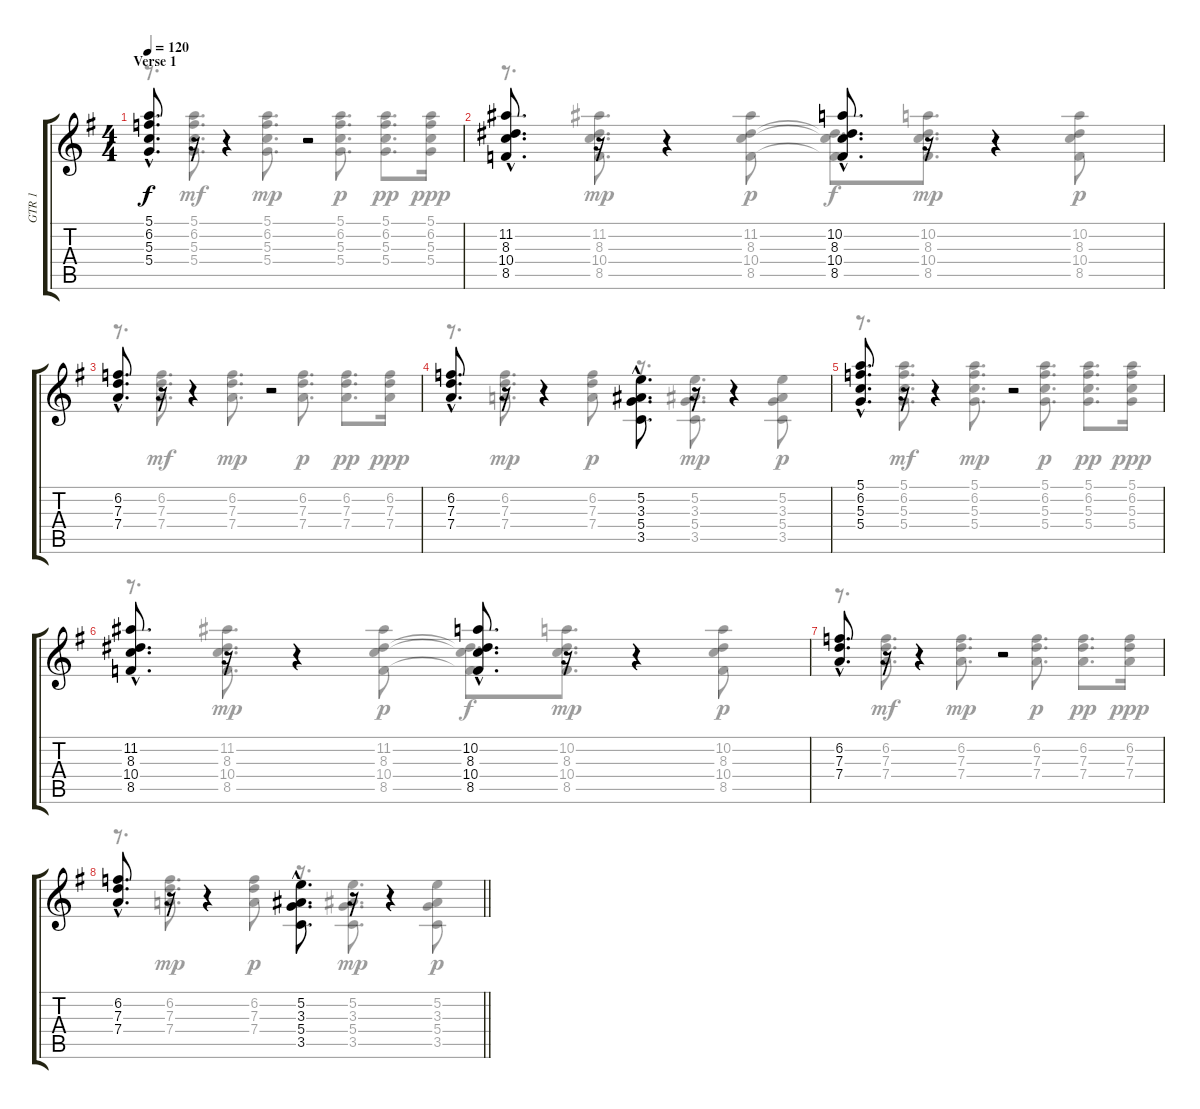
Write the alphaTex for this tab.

\track ("GTR 1" "GTR 1") {instrument electricguitarclean}
\staff {score tabs}
\tuning (E4 B3 G3 D3 A2 E2) {hide}
\voice
\ts (4 4)
\section ("" "Verse 1")
\tempo 120
\clef g2
\ks g
(5.1{hac} 6.2 5.3 5.4).8{d dy f} r.16 r.4 r.2 |
(11.2{hac} 8.3 10.4 8.5).8{d} r.16 r.4 (10.2{hac} 8.3 10.4 8.5).8{d} r.16 r.4 |
(6.2 7.3 7.4{hac}).8{d} r.16 r.4 r.2 |
(6.2{hac} 7.3 7.4).8{d} r.16 r.4 (5.2{hac} 3.3 5.4 3.5).8{d beam Down} r.16 r.4 |
(5.1{hac} 6.2 5.3 5.4).8{d} r.16 r.4 r.2 |
(11.2{hac} 8.3 10.4 8.5).8{d} r.16 r.4 (10.2{hac} 8.3 10.4 8.5).8{d} r.16 r.4 |
(6.2 7.3 7.4{hac}).8{d} r.16 r.4 r.2 |
\barLineRight lightlight
(6.2{hac} 7.3 7.4).8{d} r.16 r.4 (5.2{hac} 3.3 5.4 3.5).8{d beam Down} r.16 r.4
\voice
\clef g2
\ottava regular
\simile none
\ks g
r.8{d dy p} (5.1 6.2 5.3 5.4).8{d dy mf} (5.1 6.2 5.3 5.4).8{d dy mp} (5.1 6.2 5.3 5.4).8{d dy p} (5.1 6.2 5.3 5.4).8{d dy pp} (5.1 6.2 5.3 5.4).16{dy ppp} |
r.8{d} (11.2 8.3 10.4 8.5).8{d dy mp} (11.2 8.3 10.4 8.5).8{dy p} (8.3{t} 10.4{t} 8.5{t}).8{d dy f} (10.2 8.3 10.4 8.5).8{d dy mp} (10.2 8.3 10.4 8.5).8{dy p} |
r.8{d} (6.2 7.3 7.4).8{d dy mf} (6.2 7.3 7.4).8{d dy mp} (6.2 7.3 7.4).8{d dy p} (6.2 7.3 7.4).8{d dy pp} (6.2 7.3 7.4).16{dy ppp} |
r.8{d} (6.2 7.3 7.4).8{d dy mp} (6.2 7.3 7.4).8{dy p} r.8{d beam Down} (5.2 3.3 5.4 3.5).8{d dy mp beam Down} (5.2 3.3 5.4 3.5).8{dy p beam Down} |
r.8{d} (5.1 6.2 5.3 5.4).8{d dy mf} (5.1 6.2 5.3 5.4).8{d dy mp} (5.1 6.2 5.3 5.4).8{d dy p} (5.1 6.2 5.3 5.4).8{d dy pp} (5.1 6.2 5.3 5.4).16{dy ppp} |
r.8{d} (11.2 8.3 10.4 8.5).8{d dy mp} (11.2 8.3 10.4 8.5).8{dy p} (8.3{t} 10.4{t} 8.5{t}).8{d dy f} (10.2 8.3 10.4 8.5).8{d dy mp} (10.2 8.3 10.4 8.5).8{dy p} |
r.8{d} (6.2 7.3 7.4).8{d dy mf} (6.2 7.3 7.4).8{d dy mp} (6.2 7.3 7.4).8{d dy p} (6.2 7.3 7.4).8{d dy pp} (6.2 7.3 7.4).16{dy ppp} |
\barLineRight lightlight
r.8{d} (6.2 7.3 7.4).8{d dy mp} (6.2 7.3 7.4).8{dy p} r.8{d beam Down} (5.2 3.3 5.4 3.5).8{d dy mp beam Down} (5.2 3.3 5.4 3.5).8{dy p beam Down}
